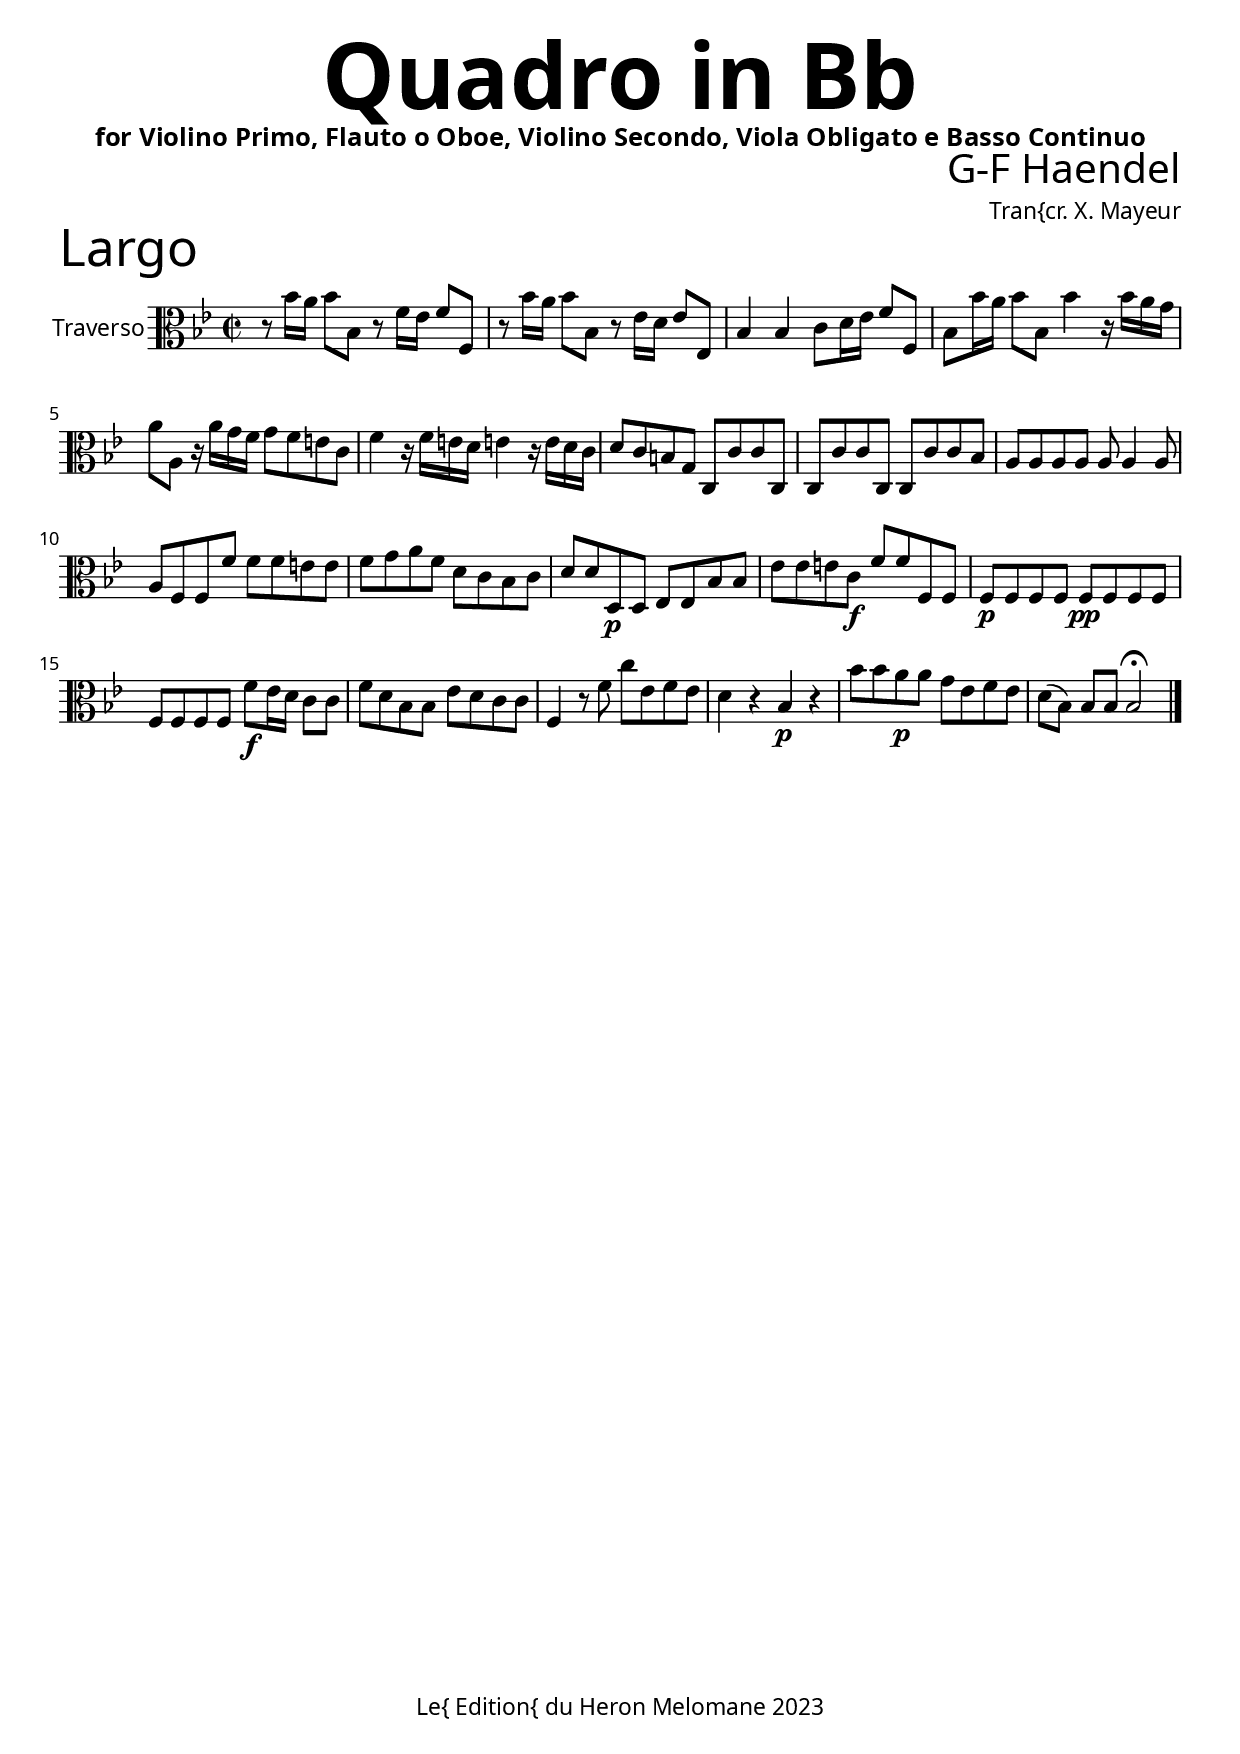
\version "2.24.2"

\header {
  title = \markup{ \fontsize #8 "Quadro in Bb"}
  subtitle = "for Violino Primo, Flauto o Oboe, Violino Secondo, Viola Obligato e Basso Continuo"
  composer = \markup { \fontsize # 5 "G-F Haendel"}
  arranger = "Tran{cr. X. Mayeur"
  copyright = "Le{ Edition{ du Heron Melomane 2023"
}

\paper {
  #(set-paper-size "a4")
  #(define fonts
     (set-global-fonts
      #:roman "18thCentury"
      #:sans "18thCentury"
      #:typewriter "18thCentury"
      #:factor (/ staff-height pt 20)
      ))

}

global = {
  \key bes \major
  \clef "alto"
}


\version "2.24.2"


viola_largo = \relative c'' {
  \key bes \major
  \clef "alto"
  \time 2/2

  r8 bes16[a]  bes8 bes, r8 f'16 [es] f8 f,| r8  bes'16[a] bes8 bes, r es16[d] es8 es,| bes'4 bes c8 [d16 es] f8 f,|
  bes8 [bes'16 a] bes8[bes,] bes'4 r16 bes a g| a8 a, r16a' g f g8 f e c | f4 r16 f e d e!4 r16 e d c |
  d8 c b g c, c' c c, | c c' c c, c c' c bes | a a a a a a4 a8| a f f f' f f e e |
  f g a f d c bes c | d d d,\p d  es es bes' bes | es es e c\f f f f, f| f\p f f f  f\pp f f f |
  f f f f f'\f [es16d] c8 c| f d bes bes  es d c c | f,4 r8 f'8 c' es, f es| d4 r bes\p r |
  bes'8 bes a\p a  g es f es | d([bes]) bes [bes] bes2\fermata\bar "|."

}


% \score {
%  \new Staff \with {} \viola_largo
% }



ViolaPart_largo = \new Staff \with {
  instrumentName = "Traverso"
  midiInstrument = "flute"
} \viola_largo



\score {
  \header {
    piece = \markup {  \fontsize #7 "Largo"}
  }

  \ViolaPart_largo


  \layout { }
  \midi {
    \tempo 4=50
  }
}
